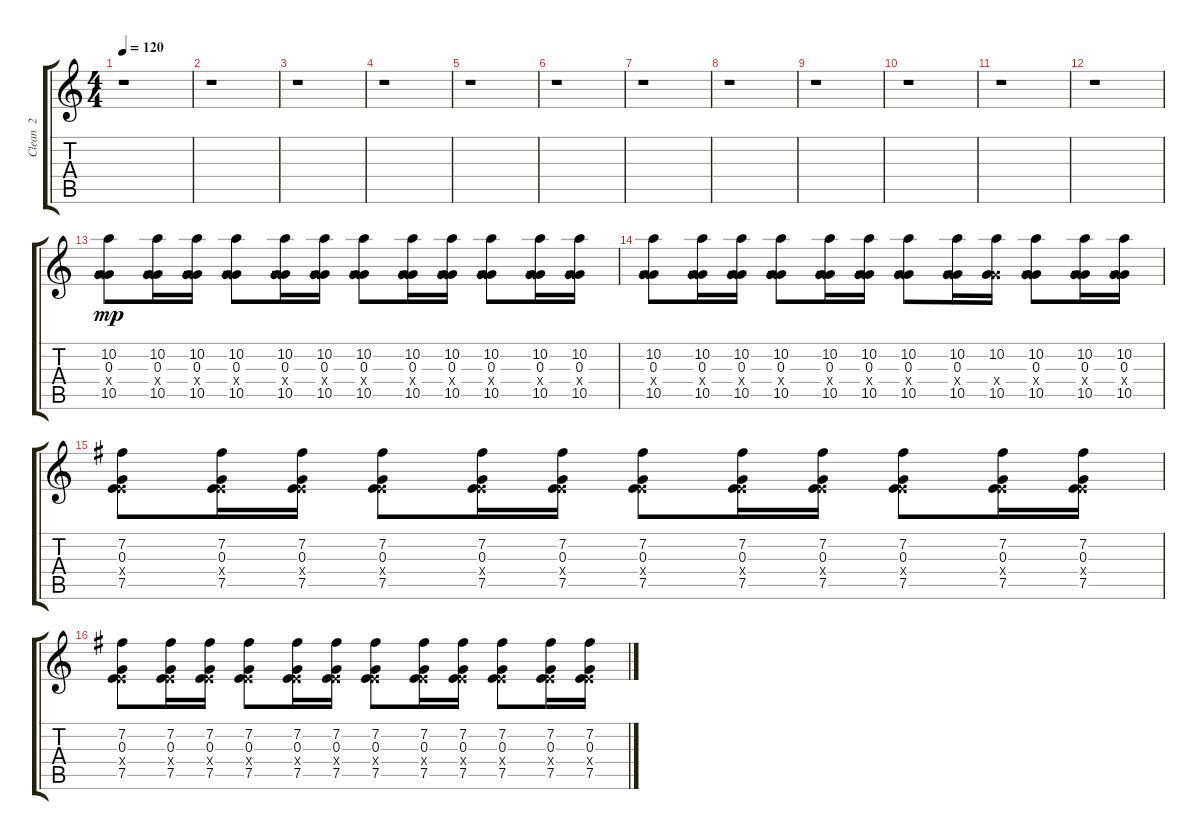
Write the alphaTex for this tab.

\track ("Clean  2" "Clean  2") {instrument electricguitarclean}
\staff {score tabs}
\tuning (E4 B3 G3 D3 A2 D2) {hide}
\ts (4 4)
\tempo 120
\clef g2
\ks c
r.1{dy mp} |
r.1 |
r.1 |
r.1 |
r.1 |
r.1 |
r.1 |
r.1 |
r.1 |
r.1 |
r.1 |
r.1 |
(10.2 0.3 5.4{x} 10.5).8 (10.2 0.3 5.4{x} 10.5).16 (10.2 0.3 5.4{x} 10.5).16 (10.2 0.3 5.4{x} 10.5).8 (10.2 0.3 5.4{x} 10.5).16 (10.2 0.3 5.4{x} 10.5).16 (10.2 0.3 5.4{x} 10.5).8 (10.2 0.3 5.4{x} 10.5).16 (10.2 0.3 5.4{x} 10.5).16 (10.2 0.3 5.4{x} 10.5).8 (10.2 0.3 5.4{x} 10.5).16 (10.2 0.3 5.4{x} 10.5).16 |
(10.2 0.3 5.4{x} 10.5).8 (10.2 0.3 5.4{x} 10.5).16 (10.2 0.3 5.4{x} 10.5).16 (10.2 0.3 5.4{x} 10.5).8 (10.2 0.3 5.4{x} 10.5).16 (10.2 0.3 5.4{x} 10.5).16 (10.2 0.3 5.4{x} 10.5).8 (10.2 0.3 5.4{x} 10.5).16 (10.2 5.4{x} 10.5).16 (10.2 0.3 5.4{x} 10.5).8 (10.2 0.3 5.4{x} 10.5).16 (10.2 0.3 5.4{x} 10.5).16 |
(7.2 0.3 2.4{x} 7.5).8 (7.2 0.3 2.4{x} 7.5).16 (7.2 0.3 2.4{x} 7.5).16 (7.2 0.3 2.4{x} 7.5).8 (7.2 0.3 2.4{x} 7.5).16 (7.2 0.3 2.4{x} 7.5).16 (7.2 0.3 2.4{x} 7.5).8 (7.2 0.3 2.4{x} 7.5).16 (7.2 0.3 2.4{x} 7.5).16 (7.2 0.3 2.4{x} 7.5).8 (7.2 0.3 2.4{x} 7.5).16 (7.2 0.3 2.4{x} 7.5).16 |
(7.2 0.3 2.4{x} 7.5).8 (7.2 0.3 2.4{x} 7.5).16 (7.2 0.3 2.4{x} 7.5).16 (7.2 0.3 2.4{x} 7.5).8 (7.2 0.3 2.4{x} 7.5).16 (7.2 0.3 2.4{x} 7.5).16 (7.2 0.3 2.4{x} 7.5).8 (7.2 0.3 2.4{x} 7.5).16 (7.2 0.3 2.4{x} 7.5).16 (7.2 0.3 2.4{x} 7.5).8 (7.2 0.3 2.4{x} 7.5).16 (7.2 0.3 2.4{x} 7.5).16
